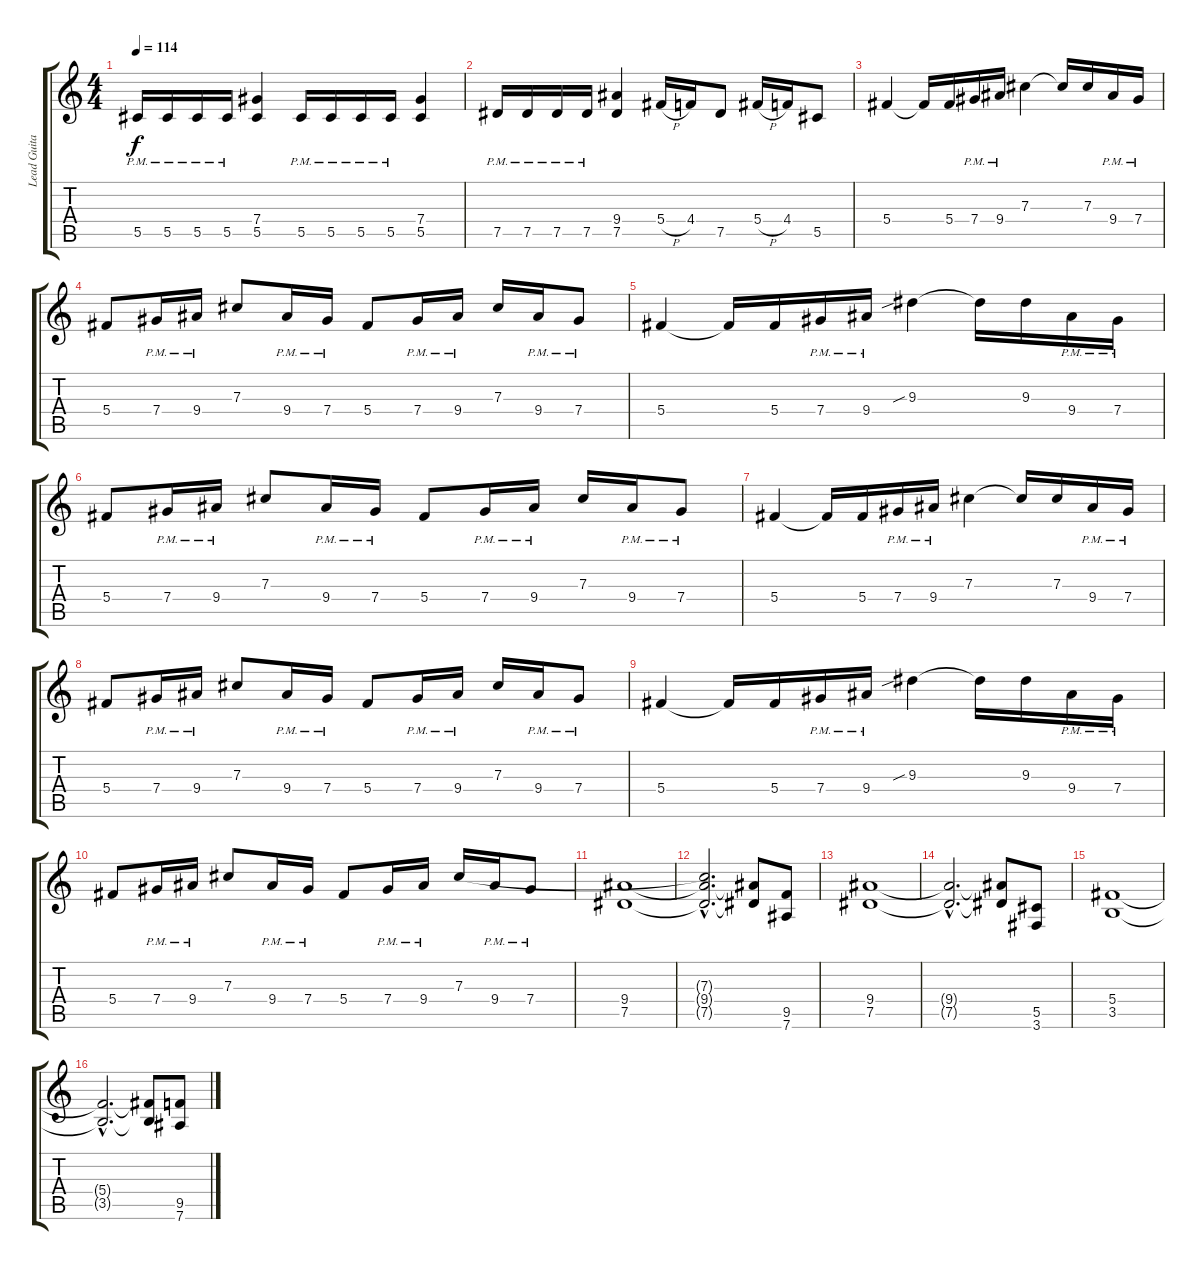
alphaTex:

\track ("Lead Guitar" "Lead Guita") {instrument distortionguitar}
\staff {score tabs}
\tuning (Eb4 Bb3 Gb3 Db3 Ab2 Eb2) {hide}
\ts (4 4)
\tempo 114
\clef g2
\ks c
5.5{pm}.16{dy f} 5.5{pm}.16 5.5{pm}.16 5.5{pm}.16 (7.4 5.5).4 5.5{pm}.16 5.5{pm}.16 5.5{pm}.16 5.5{pm}.16 (7.4 5.5).4 |
7.5{pm}.16 7.5{pm}.16 7.5{pm}.16 7.5{pm}.16 (9.4 7.5).4 5.4{h}.16 4.4.16 7.5.8 5.4{h}.16 4.4.16 5.5.8 |
5.4.4 5.4{t}.16 5.4.16 7.4{pm}.16 9.4{pm}.16 7.3.4 7.3{t}.16 7.3.16 9.4{pm}.16 7.4{pm}.16 |
5.4.8 7.4{pm}.16 9.4{pm}.16 7.3.8 9.4{pm}.16 7.4{pm}.16 5.4.8 7.4{pm}.16 9.4{pm}.16 7.3.16 9.4{pm}.16 7.4{pm}.8 |
5.4.4 5.4{t}.16 5.4.16 7.4{pm}.16 9.4{pm}.16 9.3{sib}.4 9.3{t}.16 9.3.16 9.4{pm}.16 7.4{pm}.16 |
5.4.8 7.4{pm}.16 9.4{pm}.16 7.3.8 9.4{pm}.16 7.4{pm}.16 5.4.8 7.4{pm}.16 9.4{pm}.16 7.3.16 9.4{pm}.16 7.4{pm}.8 |
5.4.4 5.4{t}.16 5.4.16 7.4{pm}.16 9.4{pm}.16 7.3.4 7.3{t}.16 7.3.16 9.4{pm}.16 7.4{pm}.16 |
5.4.8 7.4{pm}.16 9.4{pm}.16 7.3.8 9.4{pm}.16 7.4{pm}.16 5.4.8 7.4{pm}.16 9.4{pm}.16 7.3.16 9.4{pm}.16 7.4{pm}.8 |
5.4.4 5.4{t}.16 5.4.16 7.4{pm}.16 9.4{pm}.16 9.3{sib}.4 9.3{t}.16 9.3.16 9.4{pm}.16 7.4{pm}.16 |
5.4.8 7.4{pm}.16 9.4{pm}.16 7.3.8 9.4{pm}.16 7.4{pm}.16 5.4.8 7.4{pm}.16 9.4{pm}.16 7.3.16 9.4{pm}.16 7.4{pm}.8 |
(9.4 7.5).1 |
(7.3{hac t} 9.4{hac t} 7.5{hac t}).2{d} (9.4{t} 7.5{t}).8 (9.5 7.6).8 |
(9.4 7.5).1 |
(9.4{hac t} 7.5{hac t}).2{d} (9.4{t} 7.5{t}).8 (5.5 3.6).8 |
(5.4 3.5).1 |
(5.4{hac t} 3.5{hac t}).2{d} (5.4{t} 3.5{t}).8 (9.5 7.6).8
